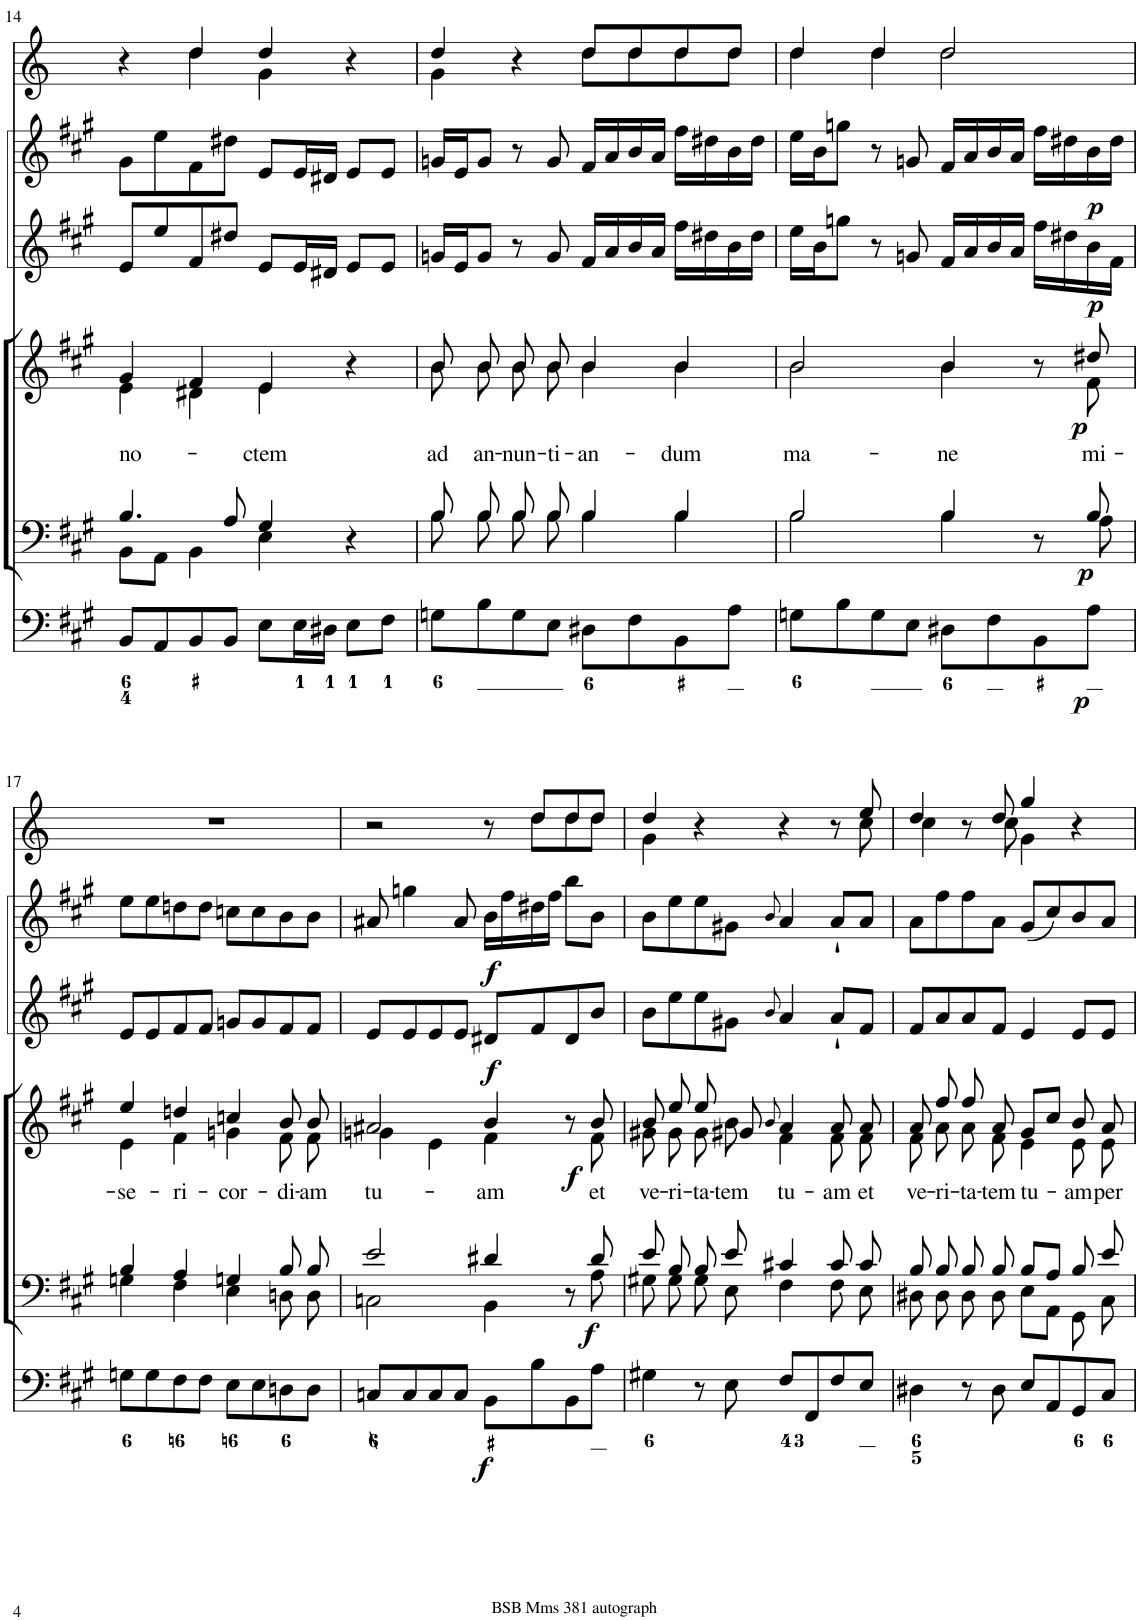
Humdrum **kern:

**kern	**dynam	**kern	**dynam	**kern	**text	**dynam	**kern	**dynam	**kern	**dynam	**kern
*part6	*part6	*part5	*part5	*part4	*part4	*part4	*part3	*part3	*part2	*part2	*part1
*staff6	*staff6	*staff5	*staff5	*staff4	*staff4	*staff4	*staff3	*staff3	*staff2	*staff2	*staff1
*I"Organ	*	*I"Voice	*	*I"Voice	*	*	*I"Violin	*	*I"Violini	*	*I"Corni in A
*	*	*	*	*	*	*	*I'Vln	*	*I'Vln	*	*
!!LO:PB:g=z
*clefF4	*	*clefF4	*	*clefG2	*	*	*clefG2	*	*clefG2	*	*clefG2
*	*	*	*	*	*	*	*	*	*	*	*Trd2c3
*k[f#c#g#]	*	*k[f#c#g#]	*	*k[f#c#g#]	*	*	*k[f#c#g#]	*	*k[f#c#g#]	*	*k[]
*M4/4	*	*M4/4	*	*M4/4	*	*	*M4/4	*	*M4/4	*	*M4/4
*met(c)	*	*met(c)	*	*met(c)	*	*	*met(c)	*	*met(c)	*	*met(c)
=14	=14	=14	=14	=14	=14	=14	=14	=14	=14	=14	=14
*	*	*^	*	*	*	*	*	*	*	*	*
!	!	!	!	!	!	!LO:LY:b	!	!	!	!	!	!
*	*	*	*	*	*^	*	*	*	*	*	*	*^
8BB/L	.	4.B/	8BB\L	.	4g#/	4e\	no-	.	8e/L	.	8g#\L	.	4r	4ryy
8AA/	.	.	8AA\J	.	.	.	.	.	8ee/	.	8ee\	.	.	.
8BB/	.	.	4BB\	.	4f#/	4d#X\	.	.	8f#/	.	8f#\	.	4dd/	4dd\
8BB/J	.	8A/	.	.	.	.	.	.	8dd#X/J	.	8dd#X\J	.	.	.
!	!	!	!	!	!	!	!LO:LY:b	!	!	!	!	!	!	!
8E\L	.	4G#/	4E\	.	4e/	4e\	-ctem	.	8e/L	.	8e/L	.	4dd/	4g\
16E\L	.	.	.	.	.	.	.	.	16e/L	.	16e/L	.	.	.
16D#X\JJ	.	.	.	.	.	.	.	.	16d#X/JJ	.	16d#X/JJ	.	.	.
8E\L	.	4r	4ryy	.	4r	4ryy	.	.	8e/L	.	8e/L	.	4r	4ryy
8F#\J	.	.	.	.	.	.	.	.	8e/J	.	8e/J	.	.	.
=15	=15	=15	=15	=15	=15	=15	=15	=15	=15	=15	=15	=15	=15	=15
!	!	!	!	!	!	!	!LO:LY:b	!	!	!	!	!	!	!
8Gn\L	.	8B/	8B\	.	8b/	8b\	ad	.	16gn/LL	.	16gn/LL	.	4dd/	4g\
.	.	.	.	.	.	.	.	.	16e/J	.	16e/J	.	.	.
!	!	!	!	!	!	!	!LO:LY:b	!	!	!	!	!	!	!
8B\	.	8B/	8B\	.	8b/	8b\	an-	.	8g/J	.	8g/J	.	.	.
!	!	!	!	!	!	!	!LO:LY:b	!	!	!	!	!	!	!
8G\	.	8B/	8B\	.	8b/	8b\	-nun-	.	8r	.	8r	.	4r	4ryy
!	!	!	!	!	!	!	!LO:LY:b	!	!	!	!	!	!	!
8E\J	.	8B/	8B\	.	8b/	8b\	-ti-	.	8g/	.	8g/	.	.	.
!	!	!	!	!	!	!	!LO:LY:b	!	!	!	!	!	!	!
8D#X\L	.	4B/	4B\	.	4b/	4b\	-an-	.	16f#/LL	.	16f#/LL	.	8dd/L	8dd\L
.	.	.	.	.	.	.	.	.	16a/	.	16a/	.	.	.
8F#\	.	.	.	.	.	.	.	.	16b/	.	16b/	.	8dd/	8dd\
.	.	.	.	.	.	.	.	.	16a/JJ	.	16a/JJ	.	.	.
!	!	!	!	!	!	!	!LO:LY:b	!	!	!	!	!	!	!
8BB\	.	4B/	4B\	.	4b/	4b\	-dum	.	16ff#\LL	.	16ff#\LL	.	8dd/	8dd\
.	.	.	.	.	.	.	.	.	16dd#X\	.	16dd#X\	.	.	.
8A\J	.	.	.	.	.	.	.	.	16b\	.	16b\	.	8dd/J	8dd\J
.	.	.	.	.	.	.	.	.	16dd#\JJ	.	16dd#\JJ	.	.	.
=16	=16	=16	=16	=16	=16	=16	=16	=16	=16	=16	=16	=16	=16	=16
!	!	!	!	!	!	!	!LO:LY:b	!	!	!	!	!	!	!
8Gn\L	.	2B/	2B\	.	2b/	2b\	ma-	.	16ee\LL	.	16ee\LL	.	4dd/	4dd\
.	.	.	.	.	.	.	.	.	16b\J	.	16b\J	.	.	.
8B\	.	.	.	.	.	.	.	.	8ggn\J	.	8ggn\J	.	.	.
8G\	.	.	.	.	.	.	.	.	8r	.	8r	.	4dd/	4dd\
8E\J	.	.	.	.	.	.	.	.	8gn/	.	8gn/	.	.	.
!	!	!	!	!	!	!	!LO:LY:b	!	!	!	!	!	!	!
8D#X\L	.	4B/	4B\	.	4b/	4b\	-ne	.	16f#/LL	.	16f#/LL	.	2dd/	2dd\
.	.	.	.	.	.	.	.	.	16a/	.	16a/	.	.	.
8F#\	.	.	.	.	.	.	.	.	16b/	.	16b/	.	.	.
.	.	.	.	.	.	.	.	.	16a/JJ	.	16a/JJ	.	.	.
8BB\	.	8r	8ryy	.	8r	8ryy	.	.	16ff#\LL	.	16ff#\LL	.	.	.
.	.	.	.	.	.	.	.	.	16dd#X\	.	16dd#X\	.	.	.
!	!LO:DY:b	!	!	!LO:DY:b	!	!	!LO:LY:b	!LO:DY:b	!	!LO:DY:b	!	!LO:DY:b	!	!
8A\J	p	8B/	8A\	p	8dd#X/	8f#\	mi-	p	16b\	p	16b\	p	.	.
.	.	.	.	.	.	.	.	.	16f#\JJ	.	16dd#\JJ	.	.	.
*	*	*	*	*	*	*	*	*	*	*	*	*	*v	*v
!!LO:LB:g=z
=17	=17	=17	=17	=17	=17	=17	=17	=17	=17	=17	=17	=17	=17
!	!	!	!	!	!	!	!LO:LY:b	!	!	!	!	!	!
8Gn\L	.	4B/	4Gn\	.	4ee/	4e\	-se-	.	8e/L	.	8ee\L	.	1r
8G\	.	.	.	.	.	.	.	.	8e/	.	8ee\	.	.
!	!	!	!	!	!	!	!LO:LY:b	!	!	!	!	!	!
8F#\	.	4A/	4F#\	.	4ddn/	4f#\	-ri-	.	8f#/	.	8ddn\	.	.
8F#\J	.	.	.	.	.	.	.	.	8f#/J	.	8dd\J	.	.
!	!	!	!	!	!	!	!LO:LY:b	!	!	!	!	!	!
8E\L	.	4Gn/	4E\	.	4ccn/	4gn\	-cor-	.	8gn/L	.	8ccn\L	.	.
8E\	.	.	.	.	.	.	.	.	8g/	.	8cc\	.	.
!	!	!	!	!	!	!	!LO:LY:b	!	!	!	!	!	!
8Dn\	.	8B/	8Dn\	.	8b/	8f#\	-di-	.	8f#/	.	8b\	.	.
!	!	!	!	!	!	!	!LO:LY:b	!	!	!	!	!	!
8D\J	.	8B/	8D\	.	8b/	8f#\	-am	.	8f#/J	.	8b\J	.	.
=18	=18	=18	=18	=18	=18	=18	=18	=18	=18	=18	=18	=18	=18
!	!	!	!	!	!	!	!LO:LY:b	!	!	!	!	!	!
*	*	*	*	*	*	*	*	*	*	*	*	*	*^
8Cn/L	.	2e/	2Cn\	.	2a#X/	4gn\	tu-	.	8e/L	.	8a#X/	.	2r	8ryy
*	*	*	*	*	*	*	*	*	*	*	*	*	*v	*v
8C/	.	.	.	.	.	.	.	.	8e/	.	4ggn\	.	.
8C/	.	.	.	.	.	4e\	.	.	8e/	.	.	.	.
8C/J	.	.	.	.	.	.	.	.	8e/J	.	8a#/	.	.
!	!LO:DY:b	!	!	!	!	!	!LO:LY:b	!	!	!LO:DY:b	!	!LO:DY:b	!
8BB\L	f	4d#X/	4BB\	.	4b/	4f#\	-am	.	8d#X/L	f	16b\LL	f	8r
.	.	.	.	.	.	.	.	.	.	.	16ff#\	.	.
*	*	*	*	*	*	*	*	*	*	*	*	*	*^
8B\	.	.	.	.	.	.	.	.	8f#/	.	16dd#X\	.	8dd/L	8dd\L
.	.	.	.	.	.	.	.	.	.	.	16ff#\JJ	.	.	.
!	!	!	!	!	!	!	!	!LO:DY:b	!	!	!	!	!	!
8BB\	.	8r	8ryy	.	8r	8ryy	.	f	8d#/	.	8bb\L	.	8dd/	8dd\
!	!	!	!	!LO:DY:b	!	!	!LO:LY:b	!	!	!	!	!	!	!
8A\J	.	8d#/	8A\	f	8b/	8f#\	et	.	8b/J	.	8b\J	.	8dd/J	8dd\J
=19	=19	=19	=19	=19	=19	=19	=19	=19	=19	=19	=19	=19	=19	=19
!	!	!	!	!	!	!	!LO:LY:b	!	!	!	!	!	!	!
4G#X\	.	8e/	8G#X\	.	8b/	8g#X\	ve-	.	8b\L	.	8b\L	.	4dd/	4g\
!	!	!	!	!	!	!	!LO:LY:b	!	!	!	!	!	!	!
.	.	8B/	8G#\	.	8ee/	8g#\	-ri-	.	8ee\	.	8ee\	.	.	.
!	!	!	!	!	!	!	!LO:LY:b	!	!	!	!	!	!	!
8r	.	8B/	8G#\	.	8ee/	8g#\	-ta-	.	8ee\	.	8ee\	.	4r	8ryy
!	!	!	!	!	!	!	!LO:LY:b	!	!	!	!	!	!	!
*	*	*	*	*	*	*	*	*	*	*	*	*	*v	*v
8E\	.	8e/	8E\	.	8g#X/	8b\	-tem	.	8g#X\J	.	8g#X\J	.	.
.	.	.	.	.	8qb/	.	.	.	8qb/	.	8qb/	.	.
!	!	!	!	!	!	!	!LO:LY:b	!	!	!	!	!	!
8F#/L	.	4c#X/	4F#\	.	4a/	4f#\	tu-	.	4a/	.	4a/	.	4r
8FF#/	.	.	.	.	.	.	.	.	.	.	.	.	.
!	!	!	!	!	!	!	!LO:LY:b	!	!	!	!	!	!
8F#/	.	8c#/	8F#\	.	8a/	8f#\	-am	.	8a`/L	.	8a`/L	.	8r
!	!	!	!	!	!	!	!LO:LY:b	!	!	!	!	!	!
*	*	*	*	*	*	*	*	*	*	*	*	*	*^
8E/J	.	8c#/	8E\	.	8a/	8f#\	et	.	8f#/J	.	8a/J	.	8ee/	8cc\
=20	=20	=20	=20	=20	=20	=20	=20	=20	=20	=20	=20	=20	=20	=20
!	!	!	!	!	!	!	!LO:LY:b	!	!	!	!	!	!	!
4D#X\	.	8B/	8D#X\	.	8a/	8f#\	ve-	.	8f#/L	.	8a\L	.	4dd/	4cc\
!	!	!	!	!	!	!	!LO:LY:b	!	!	!	!	!	!	!
.	.	8B/	8D#\	.	8ff#/	8a\	-ri-	.	8a/	.	8ff#\	.	.	.
!	!	!	!	!	!	!	!LO:LY:b	!	!	!	!	!	!	!
8r	.	8B/	8D#\	.	8ff#/	8a\	-ta-	.	8a/	.	8ff#\	.	8r	8ryy
!	!	!	!	!	!	!	!LO:LY:b	!	!	!	!	!	!	!
8D#\	.	8B/	8D#\	.	8a/	8f#\	-tem	.	8f#/J	.	8a\J	.	8dd/	8cc\
!	!	!	!	!	!	!	!LO:LY:b	!	!	!	!	!	!	!
8E/L	.	8B/L	8E\L	.	8g#/L	4e\	tu-	.	4e/	.	(8g#/L	.	4gg/	4g\
8AA/	.	8A/J	8AA\J	.	8cc#/J	.	.	.	.	.	8cc#/)	.	.	.
!	!	!	!	!	!	!	!LO:LY:b	!	!	!	!	!	!	!
8GG#/	.	8B/	8GG#\	.	8b/	8e\	-am	.	8e/L	.	8b/	.	4r	4ryy
!	!	!	!	!	!	!	!LO:LY:b	!	!	!	!	!	!	!
8C#/J	.	8e/	8C#\	.	8a/	8e\	per	.	8e/J	.	8a/J	.	.	.
*	*	*v	*v	*	*	*	*	*	*	*	*	*	*v	*v
*	*	*	*	*v	*v	*	*	*	*	*	*	*
=	=	=	=	=	=	=	=	=	=	=	=
*-	*-	*-	*-	*-	*-	*-	*-	*-	*-	*-	*-
